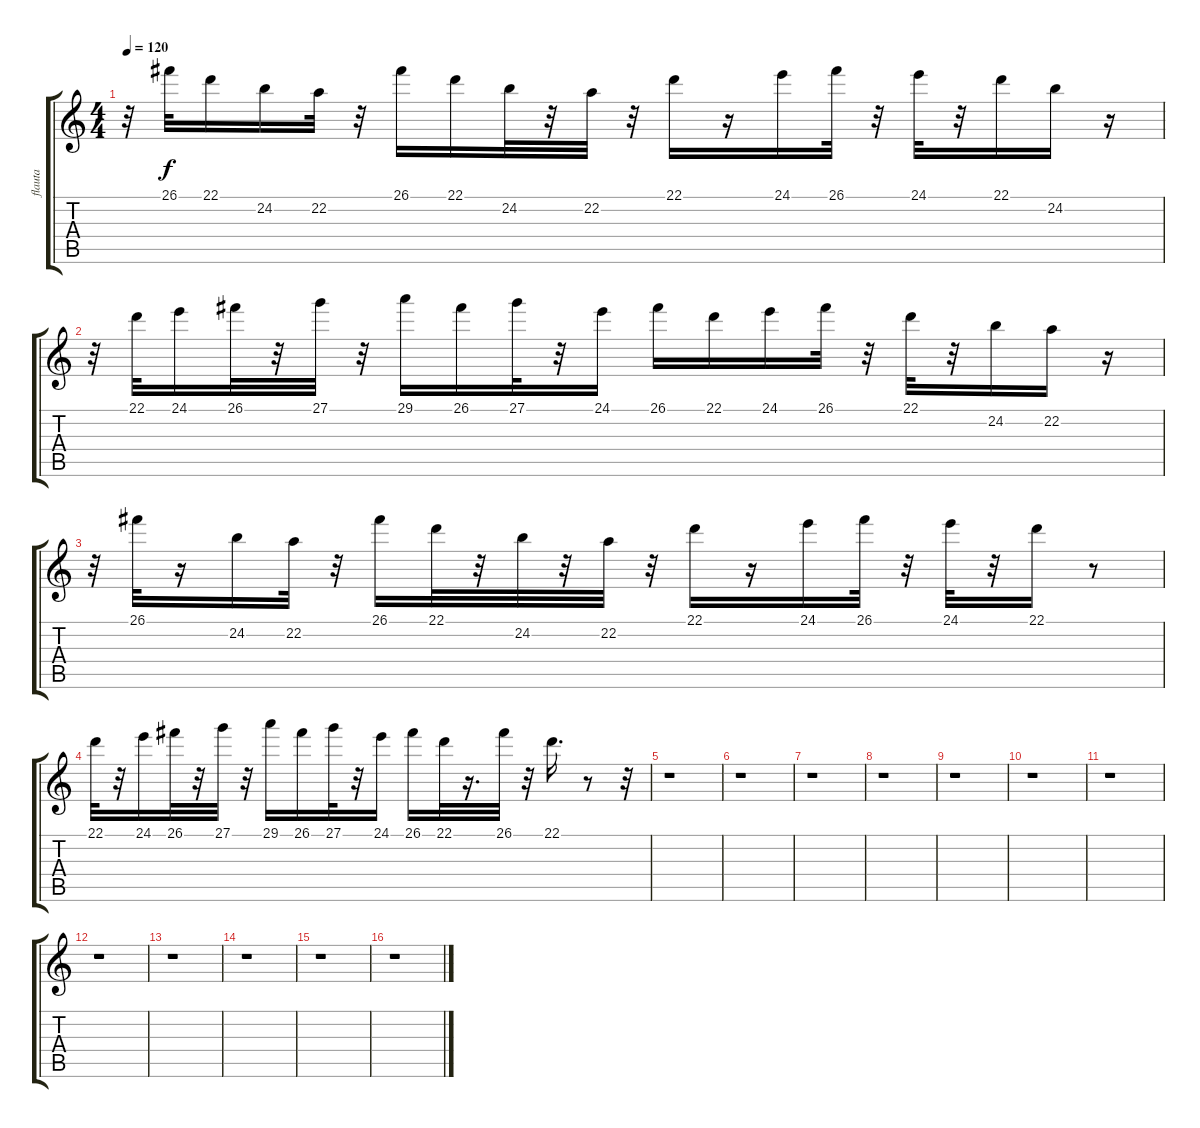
\track ("flauta" "flauta") {instrument piccolo}
\staff {score tabs}
\tuning (E4 B3 G3 D3 A2 E2) {hide}
\ts (4 4)
\tempo 120
\clef g2
\ks c
r.32{dy f} 26.1.32 22.1.16 24.2.16 22.2.32 r.32 26.1.16 22.1.16 24.2.32 r.32 22.2.32 r.32 22.1.16 r.16 24.1.16 26.1.32 r.32 24.1.32 r.32 22.1.16 24.2.16 r.16 |
r.32 22.1.32 24.1.16 26.1.32 r.32 27.1.32 r.32 29.1.16 26.1.16 27.1.32 r.32 24.1.16 26.1.16 22.1.16 24.1.16 26.1.32 r.32 22.1.32 r.32 24.2.16 22.2.16 r.16 |
r.32 26.1.32 r.16 24.2.16 22.2.32 r.32 26.1.16 22.1.32 r.32 24.2.32 r.32 22.2.32 r.32 22.1.16 r.16 24.1.16 26.1.32 r.32 24.1.32 r.32 22.1.16 r.8 |
22.1.32 r.32 24.1.16 26.1.32 r.32 27.1.32 r.32 29.1.16 26.1.16 27.1.32 r.32 24.1.16 26.1.16 22.1.32 r.16{d} 26.1.32 r.32 22.1.16{d} r.8 r.32 |
r.1 |
r.1 |
r.1 |
r.1 |
r.1 |
r.1 |
r.1 |
r.1 |
r.1 |
r.1 |
r.1 |
r.1
